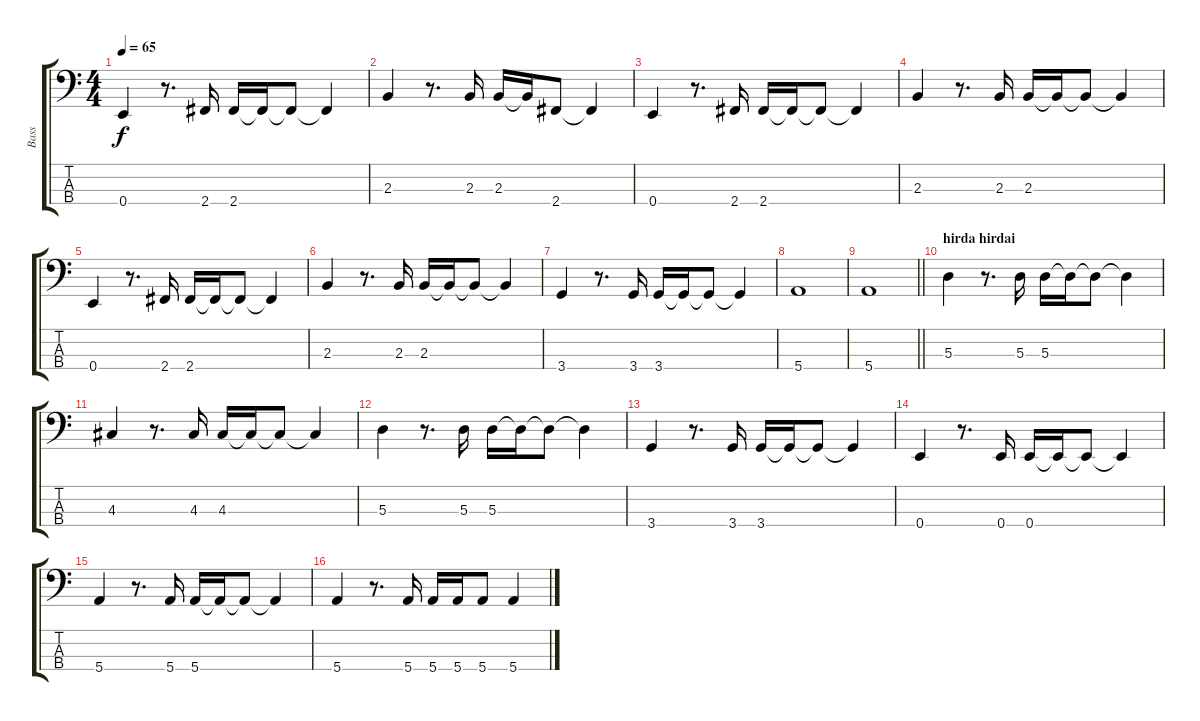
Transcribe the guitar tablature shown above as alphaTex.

\track ("Bass" "Bass") {instrument electricbassfinger}
\staff {score tabs}
\tuning (G2 D2 A1 E1) {hide}
\ts (4 4)
\tempo 65
\clef f4
\ks c
0.4.4{dy f} r.8{d} 2.4.16 2.4.16 2.4{t}.16 2.4{t}.8 2.4{t}.4 |
2.3.4 r.8{d} 2.3.16 2.3.16 2.3{t}.16 2.4.8 2.4{t}.4 |
0.4.4 r.8{d} 2.4.16 2.4.16 2.4{t}.16 2.4{t}.8 2.4{t}.4 |
2.3.4 r.8{d} 2.3.16 2.3.16 2.3{t}.16 2.3{t}.8 2.3{t}.4 |
0.4.4 r.8{d} 2.4.16 2.4.16 2.4{t}.16 2.4{t}.8 2.4{t}.4 |
2.3.4 r.8{d} 2.3.16 2.3.16 2.3{t}.16 2.3{t}.8 2.3{t}.4 |
3.4.4 r.8{d} 3.4.16 3.4.16 3.4{t}.16 3.4{t}.8 3.4{t}.4 |
5.4.1 |
\barLineRight lightlight
5.4.1 |
\section ("" "hirda hirdai")
5.3.4 r.8{d} 5.3.16 5.3.16 5.3{t}.16 5.3{t}.8 5.3{t}.4 |
4.3.4 r.8{d} 4.3.16 4.3.16 4.3{t}.16 4.3{t}.8 4.3{t}.4 |
5.3.4 r.8{d} 5.3.16 5.3.16 5.3{t}.16 5.3{t}.8 5.3{t}.4 |
3.4.4 r.8{d} 3.4.16 3.4.16 3.4{t}.16 3.4{t}.8 3.4{t}.4 |
0.4.4 r.8{d} 0.4.16 0.4.16 0.4{t}.16 0.4{t}.8 0.4{t}.4 |
5.4.4 r.8{d} 5.4.16 5.4.16 5.4{t}.16 5.4{t}.8 5.4{t}.4 |
5.4.4 r.8{d} 5.4.16 5.4.16 5.4.16 5.4.8 5.4.4
